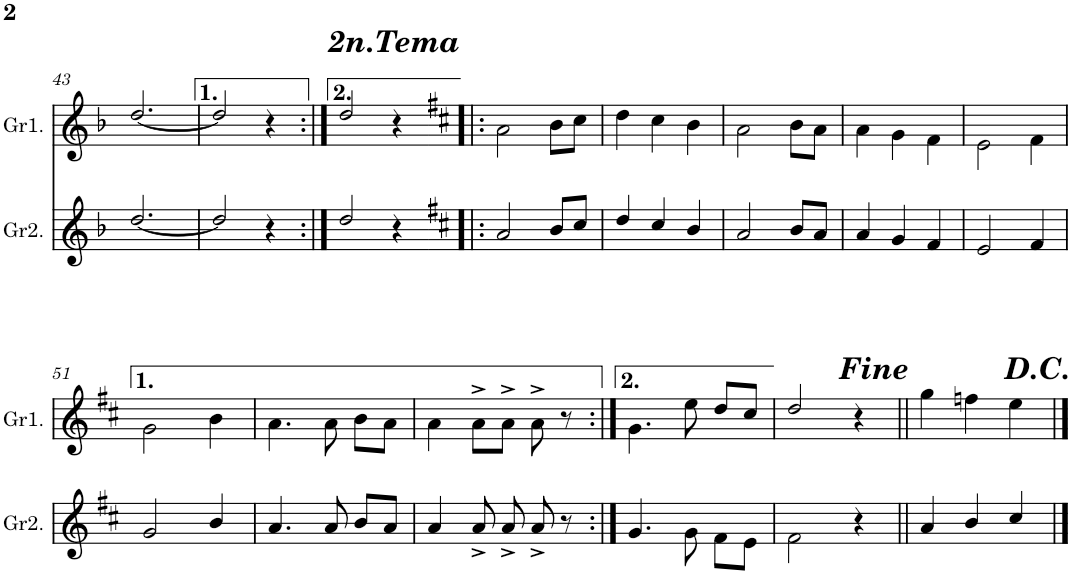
**kern	**kern
*part2	*part1
*staff2	*staff1
*I"Gralla2	*I"Gralla1
*I'Gr2.	*I'Gr1.
!!LO:PB:g=z
*clefG2	*clefG2
*k[b-]	*k[b-]
*M3/4	*M3/4
=43	=43
[<2.dd/	[<2.dd/
=44	=44
2dd/]	2dd/]
4r	4r
=45:|!	=45:|!
!	!LO:TX:a:Bi:t=2n.Tema
2dd/	2dd/
4r	4r
=46!|:	=46!|:
*k[f#c#]	*k[f#c#]
2a/	2a\
8b/L	8b\L
8cc#/J	8cc#\J
=47	=47
4dd/	4dd\
4cc#/	4cc#\
4b/	4b\
=48	=48
2a/	2a\
8b/L	8b\L
8a/J	8a\J
=49	=49
4a/	4a\
4g/	4g\
4f#/	4f#\
=50	=50
2e/	2e\
4f#/	4f#\
!!LO:LB:g=z
=51	=51
2g/	2g\
4b/	4b\
=52	=52
4.a/	4.a\
8a/	8a\
8b/L	8b\L
8a/J	8a\J
=53	=53
4a/	4a\
8a^/	8a^\L
8a^/	8a^\J
8a^/	8a^\
8r	8r
=54:|!	=54:|!
4.g/	4.g\
8g\	8ee\
8f#\L	8dd/L
8e\J	8cc#/J
=55	=55
2f#\	2dd/
4r	4r
=56||	=56||
4a/	4gg\
4b/	4ffn\
4cc#/	4ee\
==	==
*-	*-
